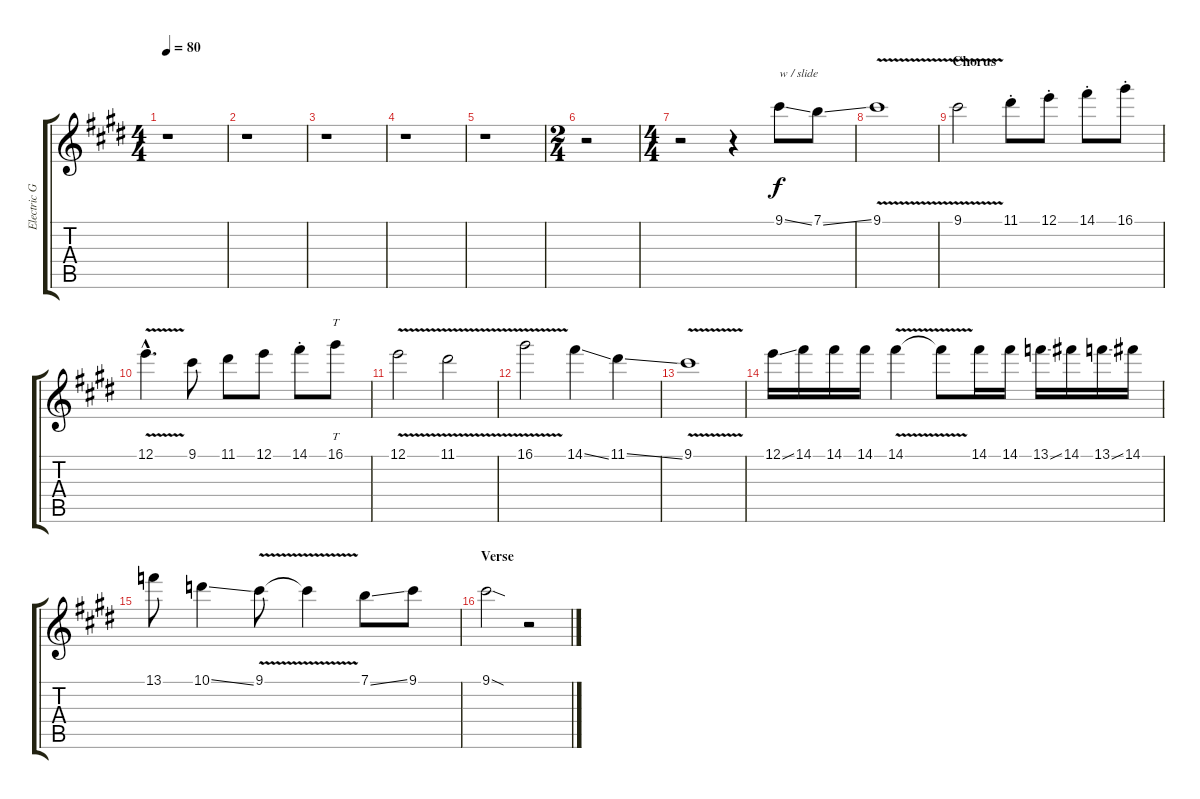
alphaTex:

\track ("Electric Guitar" "Electric G") {instrument overdrivenguitar}
\staff {score tabs}
\tuning (E4 B3 G3 D3 A2 E2) {hide}
\ts (4 4)
\tempo 80
\clef g2
\ks c#minor
r.1{dy f} |
r.1 |
r.1 |
r.1 |
r.1 |
\ts (2 4)
r.2 |
\ts (4 4)
r.2 r.4 9.1{ss}.8{txt "w / slide"} 7.1{ss}.8 |
9.1{v}.1 |
\section ("" "Chorus")
9.1{v}.2 11.1{st}.8 12.1{st}.8 14.1{st}.8 16.1{st}.8 |
12.1{v hac}.4{d} 9.1.8 11.1.8 12.1.8 14.1{st}.8 16.1.8{tt} |
12.1{v}.2 11.1{v}.2 |
16.1{v}.2 14.1{ss}.4 11.1{ss}.4 |
9.1{v}.1 |
12.1{ss}.16 14.1.16 14.1.16 14.1.16 14.1{v}.4 14.1{t}.8 14.1.16 14.1.16 13.1{ss}.16 14.1.16 13.1{ss}.16 14.1.16 |
13.1.8 10.1{ss}.4 9.1{v}.8 9.1{t}.4 7.1{ss}.8 9.1.8 |
\section ("" "Verse")
9.1{sod}.2 r.2
